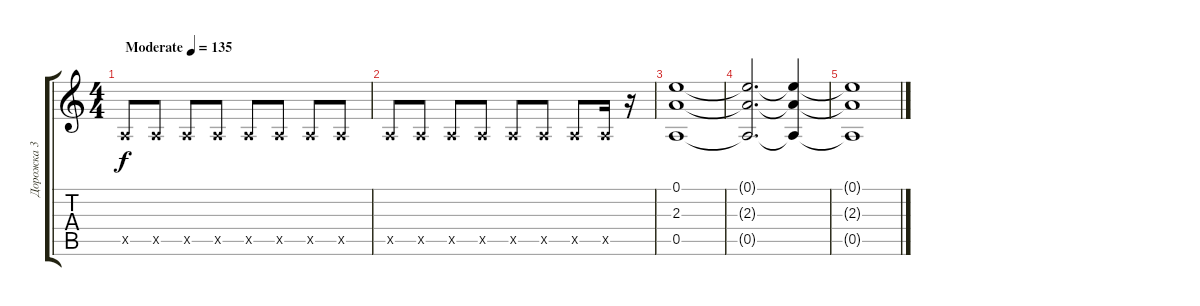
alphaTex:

\track ("Дорожка 3" "Дорожка 3") {instrument electricguitarmuted}
\staff {score tabs}
\tuning (E4 B3 G3 D3 A2 E2) {hide}
\ts (4 4)
\tempo (135 "Moderate")
\clef g2
\ks c
0.5{x}.8{dy f instrument electricguitarmuted} 0.5{x}.8 0.5{x}.8 0.5{x}.8 0.5{x}.8 0.5{x}.8 0.5{x}.8 0.5{x}.8 |
0.5{x}.8 0.5{x}.8 0.5{x}.8 0.5{x}.8 0.5{x}.8 0.5{x}.8 0.5{x}.8 0.5{x}.16 r.16{volume 5} |
(0.1 2.3 0.5).1{volume 12 instrument seashore} |
(0.1{t} 2.3{t} 0.5{t}).2{d} (0.1{t} 2.3{t} 0.5{t}).4 |
(0.1{t} 2.3{t} 0.5{t}).1{volume 4}
